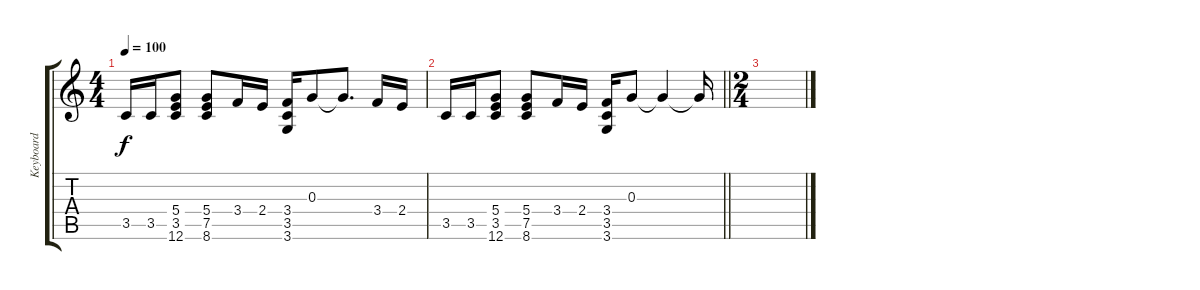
\track ("Keyboard" "Keyboard") {instrument lead2sawtooth}
\staff {score tabs}
\tuning (E5 B4 G4 D4 A3 E3) {hide}
\ts (4 4)
\tempo 100
\clef g2
\ks c
3.5.16{dy f} 3.5.16 (5.4 3.5 12.6).8 (5.4 7.5 8.6).8 3.4.16 2.4.16 (3.4 3.5 3.6).16 0.3.8 0.3{t}.8{d} 3.4.16 2.4.16 |
\barLineRight lightlight
3.5.16 3.5.16 (5.4 3.5 12.6).8 (5.4 7.5 8.6).8 3.4.16 2.4.16 (3.4 3.5 3.6).16 0.3.8 0.3{t}.4 0.3{t}.16 |
\ts (2 4)
